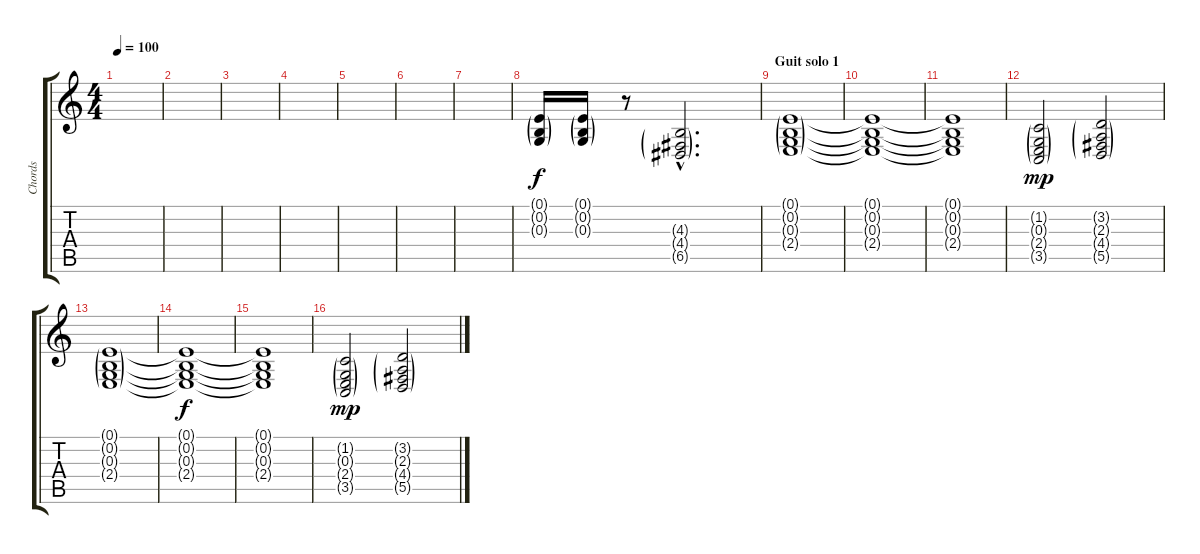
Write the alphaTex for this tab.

\track ("Chords" "Chords") {instrument stringensemble1}
\staff {score tabs}
\tuning (E4 B3 G3 D3 A2 E2) {hide}
\ts (4 4)
\tempo 100
\clef g2
\ks c
|
|
|
|
|
|
|
(0.1{g} 0.2{g} 0.3{g}).16{instrument stringensemble1} (0.1{g} 0.2{g} 0.3{g}).16 r.8 (4.3{g hac} 4.4{g hac} 6.5{g hac}).2{d} |
\section ("" "Guit solo 1")
(0.1{g} 0.2{g} 0.3{g} 2.4{g}).1 |
(0.1{t} 0.2{t} 0.3{t} 2.4{t}).1{dy f} |
(0.1{t} 0.2{t} 0.3{t} 2.4{t}).1 |
(1.2{g} 0.3{g} 2.4{g} 3.5{g}).2{dy mp} (3.2{g} 2.3{g} 4.4{g} 5.5{g}).2 |
(0.1{g} 0.2{g} 0.3{g} 2.4{g}).1 |
(0.1{t} 0.2{t} 0.3{t} 2.4{t}).1{dy f} |
(0.1{t} 0.2{t} 0.3{t} 2.4{t}).1 |
(1.2{g} 0.3{g} 2.4{g} 3.5{g}).2{dy mp} (3.2{g} 2.3{g} 4.4{g} 5.5{g}).2
